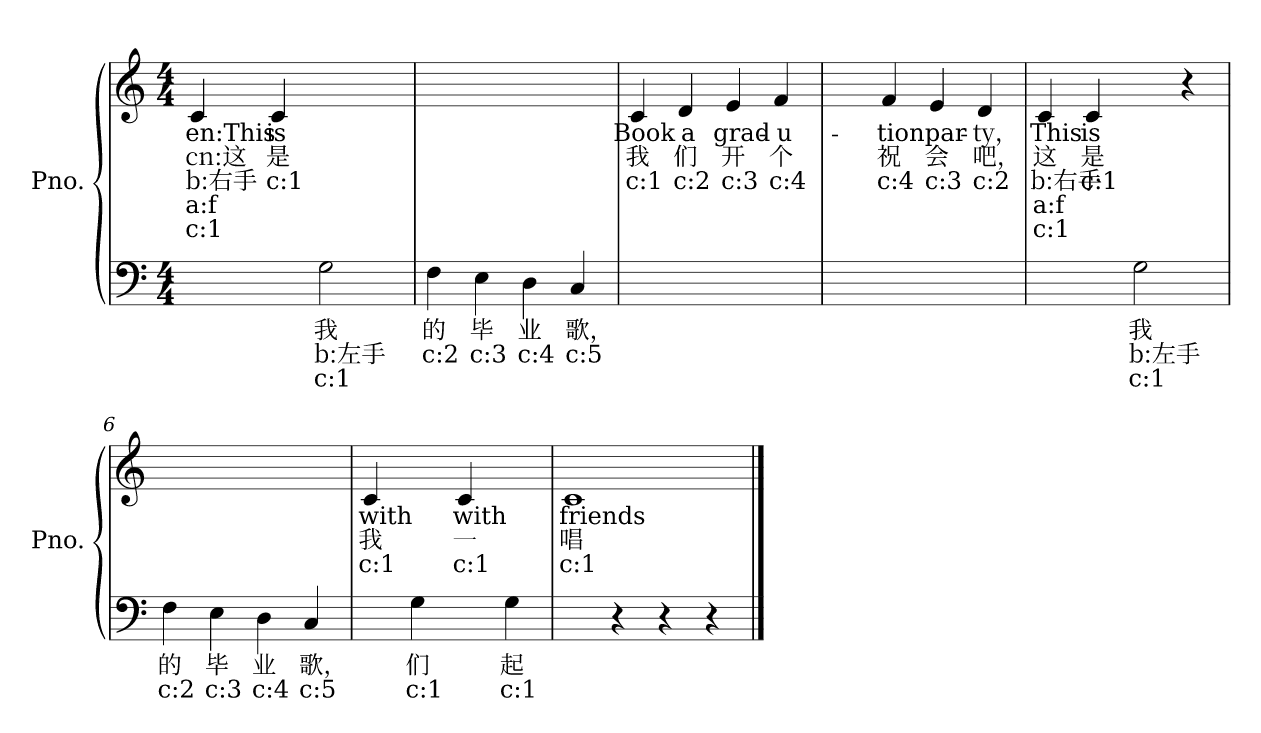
**kern	**text	**text	**text	**kern	**text	**text	**text	**text	**text
*part1	*part1	*part1	*part1	*part1	*part1	*part1	*part1	*part1	*part1
*staff2	*staff2	*staff2	*staff2	*staff1	*staff1	*staff1	*staff1	*staff1	*staff1
*I"Pno.	*	*	*	*	*	*	*	*	*
*I'Pno.	*	*	*	*	*	*	*	*	*
*clefF4	*	*	*	*clefG2	*	*	*	*	*
*k[]	*	*	*	*k[]	*	*	*	*	*
*M4/4	*	*	*	*M4/4	*	*	*	*	*
*MM120	*	*	*	*MM120	*	*	*	*	*
=1	=1	=1	=1	=1	=1	=1	=1	=1	=1
!	!LO:LY:b	!	!	!	!LO:LY:b	!LO:LY:b	!LO:LY:b	!LO:LY:b	!LO:LY:b
4c\yy	cn:这	.	.	4c/	en:This	cn:这	b:右手	a:f	c:1
!	!LO:LY:b	!	!	!	!LO:LY:b	!LO:LY:b	!LO:LY:b	!	!
4c\yy	是	.	.	4c/	is	是	c:1	.	.
!	!LO:LY:b	!LO:LY:b	!LO:LY:b	!	!LO:LY:b	!LO:LY:b	!	!	!
2G\	我	b:左手	c:1	4c\yy	my	我	.	.	.
.	.	.	.	4c\yy	.	.	.	.	.
=2	=2	=2	=2	=2	=2	=2	=2	=2	=2
!	!LO:LY:b	!LO:LY:b	!	!	!LO:LY:b	!LO:LY:b	!	!	!
4F\	的	c:2	.	4c\yy	grad-	的	.	.	.
!	!LO:LY:b	!LO:LY:b	!	!	!LO:LY:b	!LO:LY:b	!	!	!
4E\	毕	c:3	.	4c\yy	-u-	毕	.	.	.
!	!LO:LY:b	!LO:LY:b	!	!	!LO:LY:b	!LO:LY:b	!	!	!
4D\	业	c:4	.	4c\yy	-a-	业	.	.	.
!	!LO:LY:b	!LO:LY:b	!	!	!LO:LY:b	!LO:LY:b	!	!	!
4C/	歌，	c:5	.	4c\yy	-tion,	歌，	.	.	.
=3	=3	=3	=3	=3	=3	=3	=3	=3	=3
!	!LO:LY:b	!	!	!	!LO:LY:b	!LO:LY:b	!LO:LY:b	!	!
4c\yy	我	.	.	4c/	Book	我	c:1	.	.
!	!LO:LY:b	!	!	!	!LO:LY:b	!LO:LY:b	!LO:LY:b	!	!
4c\yy	们	.	.	4d/	a	们	c:2	.	.
!	!LO:LY:b	!	!	!	!LO:LY:b	!LO:LY:b	!LO:LY:b	!	!
4c\yy	开	.	.	4e/	grad-	开	c:3	.	.
!	!LO:LY:b	!	!	!	!LO:LY:b	!LO:LY:b	!LO:LY:b	!	!
4c\yy	个	.	.	4f/	-u-	个	c:4	.	.
=4	=4	=4	=4	=4	=4	=4	=4	=4	=4
!	!LO:LY:b	!	!	!	!LO:LY:b	!LO:LY:b	!LO:LY:b	!	!
4c\yy	庆	.	.	4c/yy	-a-	庆	c:5	.	.
!	!LO:LY:b	!	!	!	!LO:LY:b	!LO:LY:b	!LO:LY:b	!	!
4c\yy	祝	.	.	4f/	-tion	祝	c:4	.	.
!	!LO:LY:b	!	!	!	!LO:LY:b	!LO:LY:b	!LO:LY:b	!	!
4c\yy	会	.	.	4e/	par-	会	c:3	.	.
!	!LO:LY:b	!	!	!	!LO:LY:b	!LO:LY:b	!LO:LY:b	!	!
4c\yy	吧，	.	.	4d/	-ty，	吧，	c:2	.	.
!!LO:LB:g=z
=5	=5	=5	=5	=5	=5	=5	=5	=5	=5
!	!LO:LY:b	!	!	!	!LO:LY:b	!LO:LY:b	!LO:LY:b	!LO:LY:b	!LO:LY:b
4c\yy	这	.	.	4c/	This	这	b:右手	a:f	c:1
!	!LO:LY:b	!	!	!	!LO:LY:b	!LO:LY:b	!LO:LY:b	!	!
4c\yy	是	.	.	4c/	is	是	c:1	.	.
!	!LO:LY:b	!LO:LY:b	!LO:LY:b	!	!LO:LY:b	!LO:LY:b	!	!	!
2G\	我	b:左手	c:1	4c\yy	my	我	.	.	.
.	.	.	.	4r	.	.	.	.	.
=6	=6	=6	=6	=6	=6	=6	=6	=6	=6
!	!LO:LY:b	!LO:LY:b	!	!	!LO:LY:b	!LO:LY:b	!	!	!
4F\	的	c:2	.	4c\yy	grad-	的	.	.	.
!	!LO:LY:b	!LO:LY:b	!	!	!LO:LY:b	!LO:LY:b	!	!	!
4E\	毕	c:3	.	4c\yy	-u-	毕	.	.	.
!	!LO:LY:b	!LO:LY:b	!	!	!LO:LY:b	!LO:LY:b	!	!	!
4D\	业	c:4	.	4c\yy	-a-	业	.	.	.
!	!LO:LY:b	!LO:LY:b	!	!	!LO:LY:b	!LO:LY:b	!	!	!
4C/	歌，	c:5	.	4c\yy	-tion,	歌，	.	.	.
=7	=7	=7	=7	=7	=7	=7	=7	=7	=7
!	!LO:LY:b	!	!	!	!LO:LY:b	!LO:LY:b	!LO:LY:b	!	!
4c\yy	我	.	.	4c/	with	我	c:1	.	.
!	!LO:LY:b	!LO:LY:b	!	!	!LO:LY:b	!LO:LY:b	!	!	!
4G\	们	c:1	.	4c\yy	my	们	.	.	.
!	!LO:LY:b	!	!	!	!LO:LY:b	!LO:LY:b	!LO:LY:b	!	!
4c\yy	一	.	.	4c/	with	一	c:1	.	.
!	!LO:LY:b	!LO:LY:b	!	!	!LO:LY:b	!LO:LY:b	!	!	!
4G\	起	c:1	.	4c\yy	sic	起	.	.	.
=8	=8	=8	=8	=8	=8	=8	=8	=8	=8
!	!LO:LY:b	!	!	!	!LO:LY:b	!LO:LY:b	!LO:LY:b	!	!
4c\yy	唱	.	.	1c	friends	唱	c:1	.	.
4r	.	.	.	.	.	.	.	.	.
4r	.	.	.	.	.	.	.	.	.
4r	.	.	.	.	.	.	.	.	.
==	==	==	==	==	==	==	==	==	==
*-	*-	*-	*-	*-	*-	*-	*-	*-	*-
